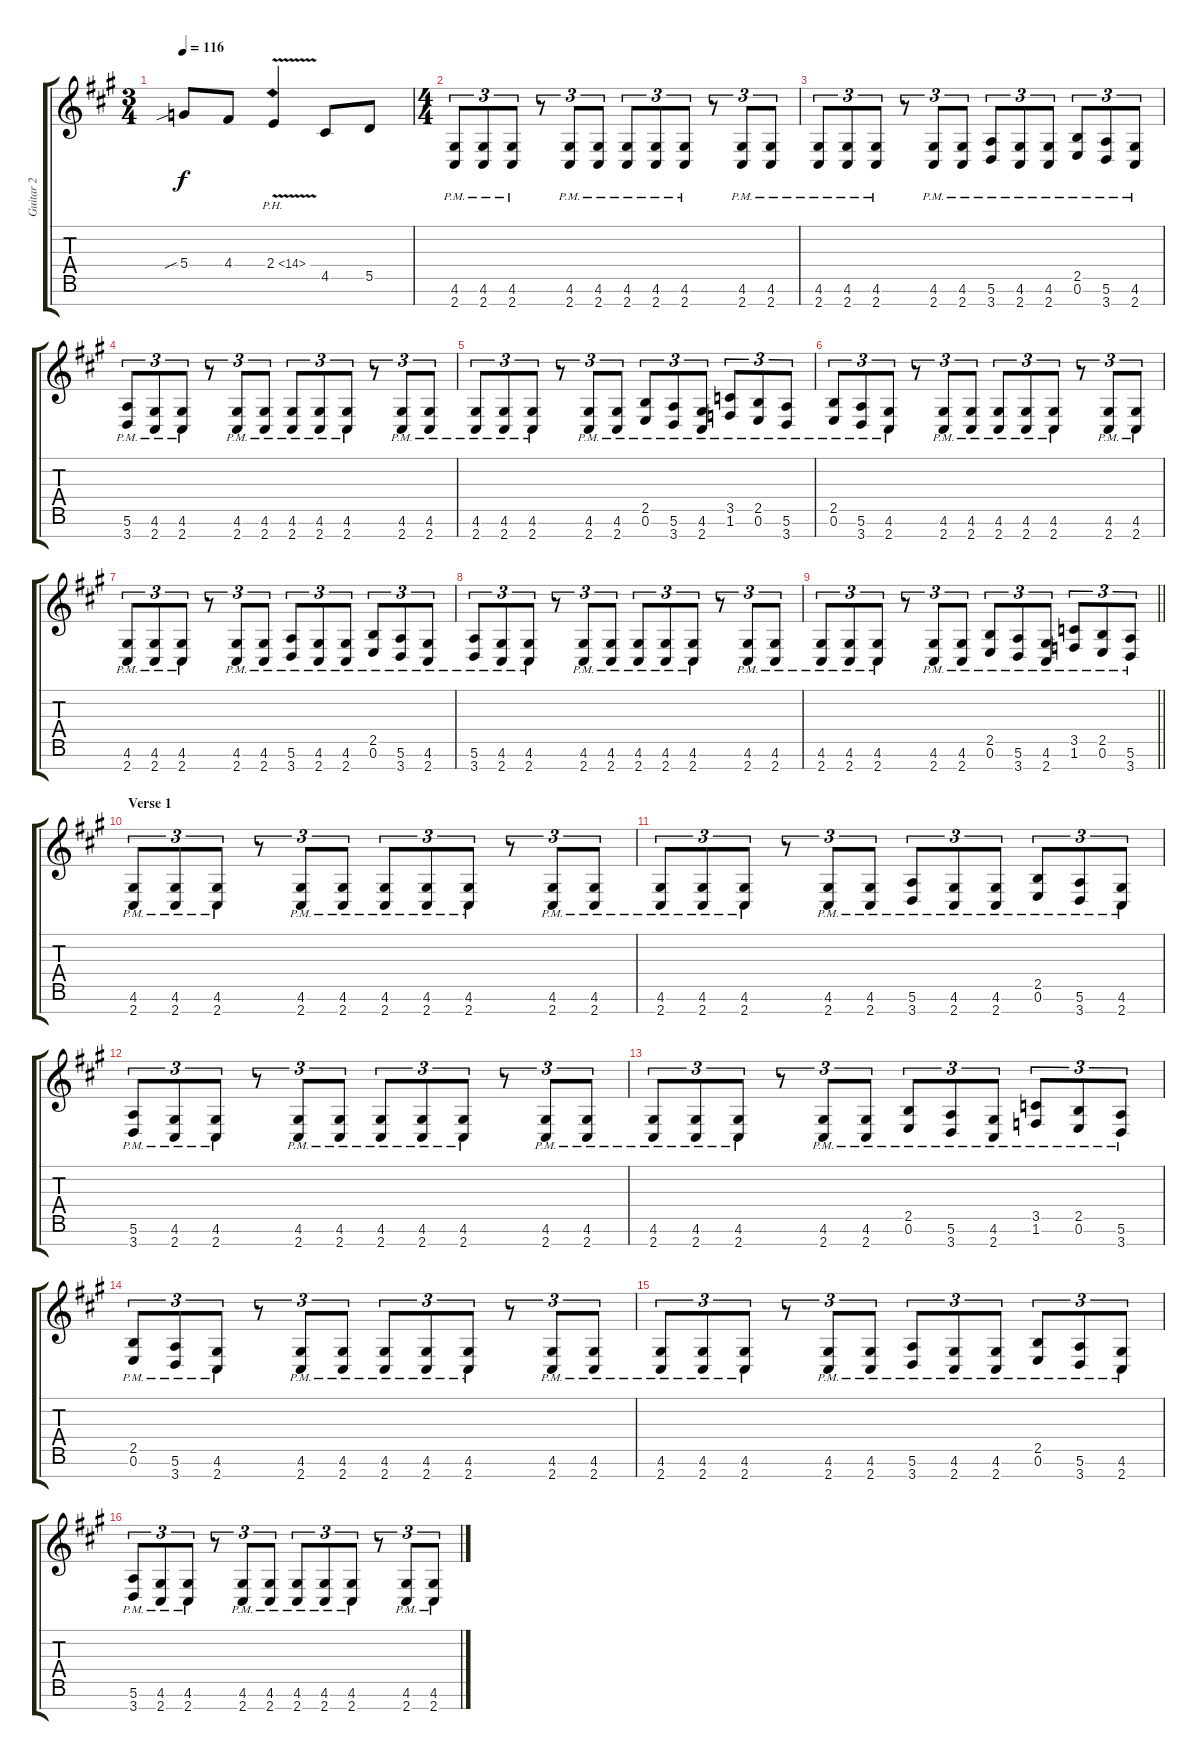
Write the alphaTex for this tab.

\track ("Guitar 2" "Guitar 2") {instrument distortionguitar}
\staff {score tabs}
\tuning (E4 B3 G3 D3 A2 E2 B1) {hide}
\ts (3 4)
\tempo 116
\clef g2
\ks a
5.4{sib}.8{dy f} 4.4.8 2.4{ph 12 v}.4 4.5.8 5.5.8 |
\ts (4 4)
(4.6{pm} 2.7{pm}).8{tu (3 2)} (4.6{pm} 2.7{pm}).8{tu (3 2)} (4.6{pm} 2.7{pm}).8{tu (3 2)} r.8{tu (3 2)} (4.6{pm} 2.7{pm}).8{tu (3 2)} (4.6{pm} 2.7{pm}).8{tu (3 2)} (4.6{pm} 2.7{pm}).8{tu (3 2)} (4.6{pm} 2.7{pm}).8{tu (3 2)} (4.6{pm} 2.7{pm}).8{tu (3 2)} r.8{tu (3 2)} (4.6{pm} 2.7{pm}).8{tu (3 2)} (4.6{pm} 2.7{pm}).8{tu (3 2)} |
(4.6{pm} 2.7{pm}).8{tu (3 2)} (4.6{pm} 2.7{pm}).8{tu (3 2)} (4.6{pm} 2.7{pm}).8{tu (3 2)} r.8{tu (3 2)} (4.6{pm} 2.7{pm}).8{tu (3 2)} (4.6{pm} 2.7{pm}).8{tu (3 2)} (5.6{pm} 3.7{pm}).8{tu (3 2)} (4.6{pm} 2.7{pm}).8{tu (3 2)} (4.6{pm} 2.7{pm}).8{tu (3 2)} (2.5{pm} 0.6{pm}).8{tu (3 2)} (5.6{pm} 3.7{pm}).8{tu (3 2)} (4.6{pm} 2.7{pm}).8{tu (3 2)} |
(5.6{pm} 3.7{pm}).8{tu (3 2)} (4.6{pm} 2.7{pm}).8{tu (3 2)} (4.6{pm} 2.7{pm}).8{tu (3 2)} r.8{tu (3 2)} (4.6{pm} 2.7{pm}).8{tu (3 2)} (4.6{pm} 2.7{pm}).8{tu (3 2)} (4.6{pm} 2.7{pm}).8{tu (3 2)} (4.6{pm} 2.7{pm}).8{tu (3 2)} (4.6{pm} 2.7{pm}).8{tu (3 2)} r.8{tu (3 2)} (4.6{pm} 2.7{pm}).8{tu (3 2)} (4.6{pm} 2.7{pm}).8{tu (3 2)} |
(4.6{pm} 2.7{pm}).8{tu (3 2)} (4.6{pm} 2.7{pm}).8{tu (3 2)} (4.6{pm} 2.7{pm}).8{tu (3 2)} r.8{tu (3 2)} (4.6{pm} 2.7{pm}).8{tu (3 2)} (4.6{pm} 2.7{pm}).8{tu (3 2)} (2.5{pm} 0.6{pm}).8{tu (3 2)} (5.6{pm} 3.7{pm}).8{tu (3 2)} (4.6{pm} 2.7{pm}).8{tu (3 2)} (3.5{pm} 1.6{pm}).8{tu (3 2)} (2.5{pm} 0.6{pm}).8{tu (3 2)} (5.6{pm} 3.7{pm}).8{tu (3 2)} |
(2.5{pm} 0.6{pm}).8{tu (3 2)} (5.6{pm} 3.7{pm}).8{tu (3 2)} (4.6{pm} 2.7{pm}).8{tu (3 2)} r.8{tu (3 2)} (4.6{pm} 2.7{pm}).8{tu (3 2)} (4.6{pm} 2.7{pm}).8{tu (3 2)} (4.6{pm} 2.7{pm}).8{tu (3 2)} (4.6{pm} 2.7{pm}).8{tu (3 2)} (4.6{pm} 2.7{pm}).8{tu (3 2)} r.8{tu (3 2)} (4.6{pm} 2.7{pm}).8{tu (3 2)} (4.6{pm} 2.7{pm}).8{tu (3 2)} |
(4.6{pm} 2.7{pm}).8{tu (3 2)} (4.6{pm} 2.7{pm}).8{tu (3 2)} (4.6{pm} 2.7{pm}).8{tu (3 2)} r.8{tu (3 2)} (4.6{pm} 2.7{pm}).8{tu (3 2)} (4.6{pm} 2.7{pm}).8{tu (3 2)} (5.6{pm} 3.7{pm}).8{tu (3 2)} (4.6{pm} 2.7{pm}).8{tu (3 2)} (4.6{pm} 2.7{pm}).8{tu (3 2)} (2.5{pm} 0.6{pm}).8{tu (3 2)} (5.6{pm} 3.7{pm}).8{tu (3 2)} (4.6{pm} 2.7{pm}).8{tu (3 2)} |
(5.6{pm} 3.7{pm}).8{tu (3 2)} (4.6{pm} 2.7{pm}).8{tu (3 2)} (4.6{pm} 2.7{pm}).8{tu (3 2)} r.8{tu (3 2)} (4.6{pm} 2.7{pm}).8{tu (3 2)} (4.6{pm} 2.7{pm}).8{tu (3 2)} (4.6{pm} 2.7{pm}).8{tu (3 2)} (4.6{pm} 2.7{pm}).8{tu (3 2)} (4.6{pm} 2.7{pm}).8{tu (3 2)} r.8{tu (3 2)} (4.6{pm} 2.7{pm}).8{tu (3 2)} (4.6{pm} 2.7{pm}).8{tu (3 2)} |
\barLineRight lightlight
(4.6{pm} 2.7{pm}).8{tu (3 2)} (4.6{pm} 2.7{pm}).8{tu (3 2)} (4.6{pm} 2.7{pm}).8{tu (3 2)} r.8{tu (3 2)} (4.6{pm} 2.7{pm}).8{tu (3 2)} (4.6{pm} 2.7{pm}).8{tu (3 2)} (2.5{pm} 0.6{pm}).8{tu (3 2)} (5.6{pm} 3.7{pm}).8{tu (3 2)} (4.6{pm} 2.7{pm}).8{tu (3 2)} (3.5{pm} 1.6{pm}).8{tu (3 2)} (2.5{pm} 0.6{pm}).8{tu (3 2)} (5.6{pm} 3.7{pm}).8{tu (3 2)} |
\section ("" "Verse 1")
(4.6{pm} 2.7{pm}).8{tu (3 2)} (4.6{pm} 2.7{pm}).8{tu (3 2)} (4.6{pm} 2.7{pm}).8{tu (3 2)} r.8{tu (3 2)} (4.6{pm} 2.7{pm}).8{tu (3 2)} (4.6{pm} 2.7{pm}).8{tu (3 2)} (4.6{pm} 2.7{pm}).8{tu (3 2)} (4.6{pm} 2.7{pm}).8{tu (3 2)} (4.6{pm} 2.7{pm}).8{tu (3 2)} r.8{tu (3 2)} (4.6{pm} 2.7{pm}).8{tu (3 2)} (4.6{pm} 2.7{pm}).8{tu (3 2)} |
(4.6{pm} 2.7{pm}).8{tu (3 2)} (4.6{pm} 2.7{pm}).8{tu (3 2)} (4.6{pm} 2.7{pm}).8{tu (3 2)} r.8{tu (3 2)} (4.6{pm} 2.7{pm}).8{tu (3 2)} (4.6{pm} 2.7{pm}).8{tu (3 2)} (5.6{pm} 3.7{pm}).8{tu (3 2)} (4.6{pm} 2.7{pm}).8{tu (3 2)} (4.6{pm} 2.7{pm}).8{tu (3 2)} (2.5{pm} 0.6{pm}).8{tu (3 2)} (5.6{pm} 3.7{pm}).8{tu (3 2)} (4.6{pm} 2.7{pm}).8{tu (3 2)} |
(5.6{pm} 3.7{pm}).8{tu (3 2)} (4.6{pm} 2.7{pm}).8{tu (3 2)} (4.6{pm} 2.7{pm}).8{tu (3 2)} r.8{tu (3 2)} (4.6{pm} 2.7{pm}).8{tu (3 2)} (4.6{pm} 2.7{pm}).8{tu (3 2)} (4.6{pm} 2.7{pm}).8{tu (3 2)} (4.6{pm} 2.7{pm}).8{tu (3 2)} (4.6{pm} 2.7{pm}).8{tu (3 2)} r.8{tu (3 2)} (4.6{pm} 2.7{pm}).8{tu (3 2)} (4.6{pm} 2.7{pm}).8{tu (3 2)} |
(4.6{pm} 2.7{pm}).8{tu (3 2)} (4.6{pm} 2.7{pm}).8{tu (3 2)} (4.6{pm} 2.7{pm}).8{tu (3 2)} r.8{tu (3 2)} (4.6{pm} 2.7{pm}).8{tu (3 2)} (4.6{pm} 2.7{pm}).8{tu (3 2)} (2.5{pm} 0.6{pm}).8{tu (3 2)} (5.6{pm} 3.7{pm}).8{tu (3 2)} (4.6{pm} 2.7{pm}).8{tu (3 2)} (3.5{pm} 1.6{pm}).8{tu (3 2)} (2.5{pm} 0.6{pm}).8{tu (3 2)} (5.6{pm} 3.7{pm}).8{tu (3 2)} |
(2.5{pm} 0.6{pm}).8{tu (3 2)} (5.6{pm} 3.7{pm}).8{tu (3 2)} (4.6{pm} 2.7{pm}).8{tu (3 2)} r.8{tu (3 2)} (4.6{pm} 2.7{pm}).8{tu (3 2)} (4.6{pm} 2.7{pm}).8{tu (3 2)} (4.6{pm} 2.7{pm}).8{tu (3 2)} (4.6{pm} 2.7{pm}).8{tu (3 2)} (4.6{pm} 2.7{pm}).8{tu (3 2)} r.8{tu (3 2)} (4.6{pm} 2.7{pm}).8{tu (3 2)} (4.6{pm} 2.7{pm}).8{tu (3 2)} |
(4.6{pm} 2.7{pm}).8{tu (3 2)} (4.6{pm} 2.7{pm}).8{tu (3 2)} (4.6{pm} 2.7{pm}).8{tu (3 2)} r.8{tu (3 2)} (4.6{pm} 2.7{pm}).8{tu (3 2)} (4.6{pm} 2.7{pm}).8{tu (3 2)} (5.6{pm} 3.7{pm}).8{tu (3 2)} (4.6{pm} 2.7{pm}).8{tu (3 2)} (4.6{pm} 2.7{pm}).8{tu (3 2)} (2.5{pm} 0.6{pm}).8{tu (3 2)} (5.6{pm} 3.7{pm}).8{tu (3 2)} (4.6{pm} 2.7{pm}).8{tu (3 2)} |
(5.6{pm} 3.7{pm}).8{tu (3 2)} (4.6{pm} 2.7{pm}).8{tu (3 2)} (4.6{pm} 2.7{pm}).8{tu (3 2)} r.8{tu (3 2)} (4.6{pm} 2.7{pm}).8{tu (3 2)} (4.6{pm} 2.7{pm}).8{tu (3 2)} (4.6{pm} 2.7{pm}).8{tu (3 2)} (4.6{pm} 2.7{pm}).8{tu (3 2)} (4.6{pm} 2.7{pm}).8{tu (3 2)} r.8{tu (3 2)} (4.6{pm} 2.7{pm}).8{tu (3 2)} (4.6{pm} 2.7{pm}).8{tu (3 2)}
